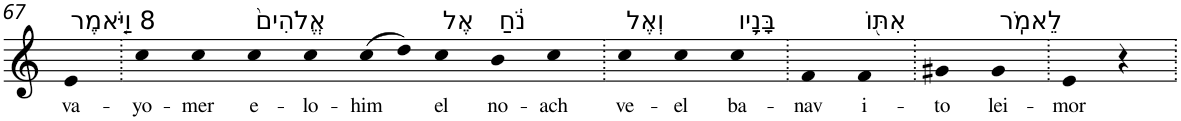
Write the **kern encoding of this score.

**kern	**text
*part1	*part1
*staff1	*staff1
*I"Piano	*
*I'Pno	*
!!LO:PB:g=z
*clefG2	*
*k[]	*
=67	=67
!LO:TX:a:t=8 וַיֹּ֤אמֶר	!
!	!LO:LY:b
4e	va-
=68.	=68.
!	!LO:LY:b
4cc	-yo-
!	!LO:LY:b
4cc	-mer
!LO:TX:a:t=אֱלֹהִים֙	!
!	!LO:LY:b
4cc	e-
!	!LO:LY:b
4cc	-lo-
!	!LO:LY:b
(>8cc	-him
8dd)	.
!LO:TX:a:t=אֶל	!
!	!LO:LY:b
4cc	el
!LO:TX:a:t=נֹ֔חַ	!
!	!LO:LY:b
4b	no-
!	!LO:LY:b
4cc	-ach
=69.	=69.
!LO:TX:a:t=וְאֶל	!
!	!LO:LY:b
4cc	ve-
!	!LO:LY:b
4cc	-el
!LO:TX:a:t=בָּנָ֥יו	!
!	!LO:LY:b
4cc	ba-
=70.	=70.
!	!LO:LY:b
4f	-nav
!LO:TX:a:t=אִתּ֖וֹ	!
!	!LO:LY:b
4f	i-
=71.	=71.
!	!LO:LY:b
4g#X	-to
!LO:TX:a:t=לֵאמֹֽר	!
!	!LO:LY:b
4g#	lei-
=72.	=72.
!	!LO:LY:b
4e	-mor
4r	.
=.	=.
*-	*-
